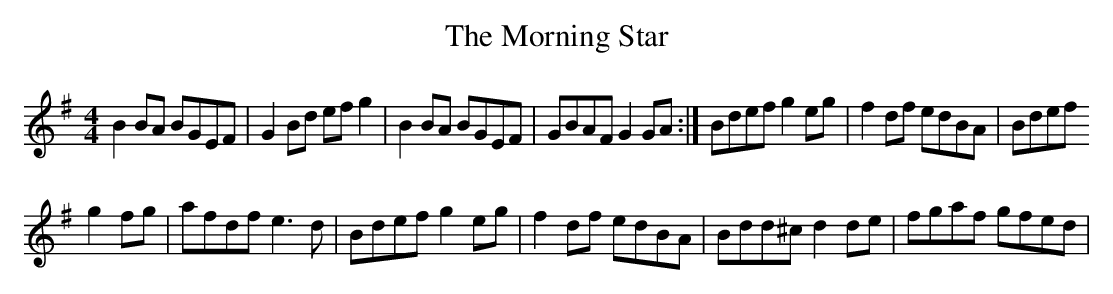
X:1
T:Morning Star, The
M:4/4
L:1/8
K:G
B2 BA BGEF|G2 Bd ef g2|B2 BA BGEF|GBAF G2 GA:|Bdef g2 eg|f2 df edBA|Bdef
 g2 fg|afdf e3 d|Bdef g2 eg|f2 df edBA|Bdd^c d2 de|fgaf gfed|
